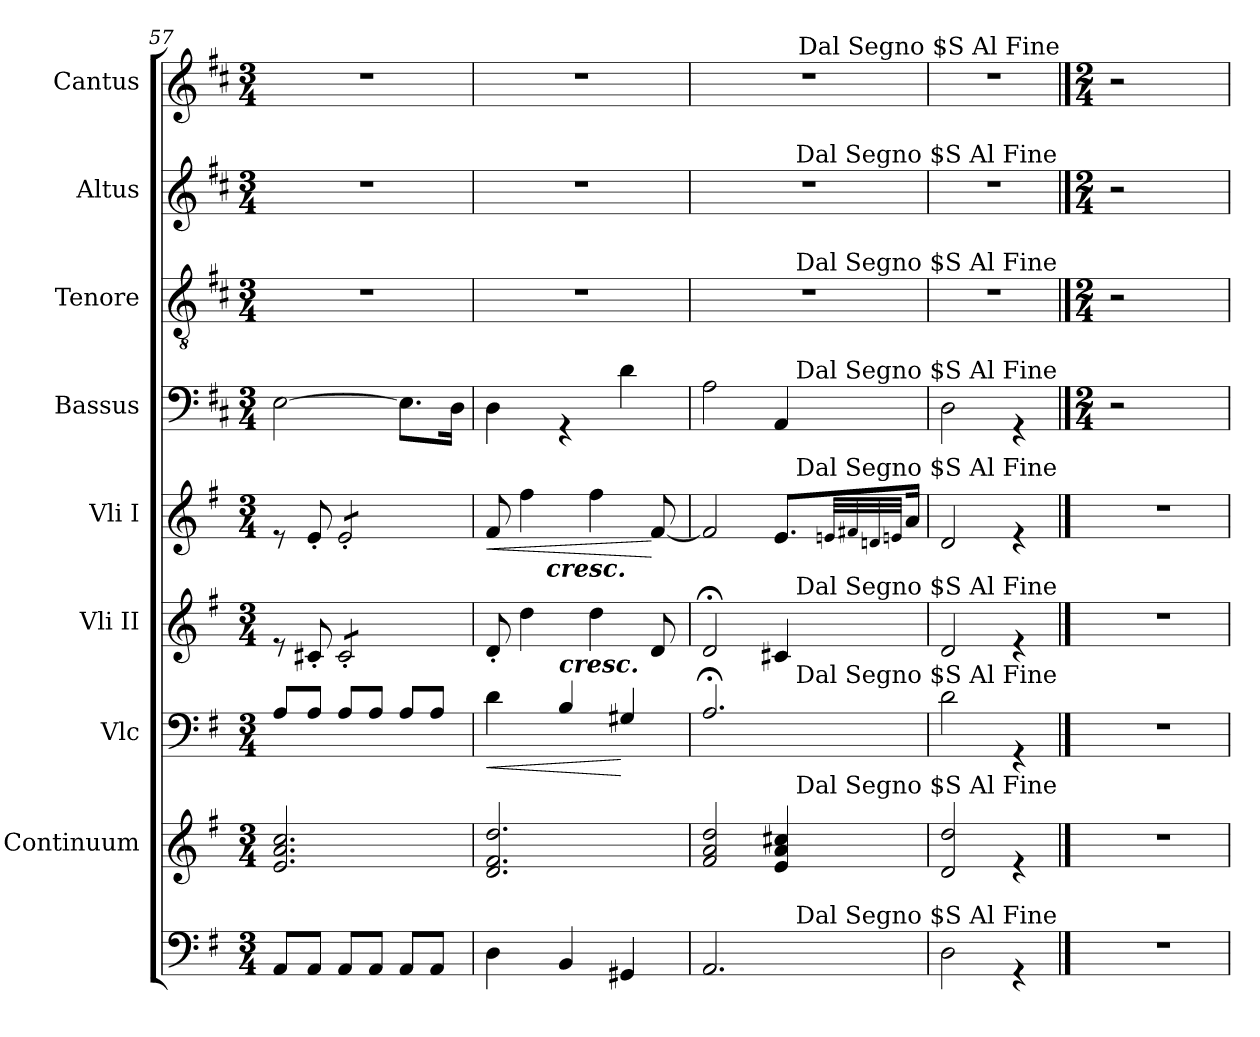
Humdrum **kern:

**kern	**kern	**kern	**dynam	**kern	**kern	**dynam	**kern	**kern	**kern	**kern
*part9	*part8	*part7	*part7	*part6	*part5	*part5	*part4	*part3	*part2	*part1
*staff9	*staff8	*staff7	*staff7	*staff6	*staff5	*staff5	*staff4	*staff3	*staff2	*staff1
*	*I"Continuum	*I"Vlc	*	*I"Vli II	*I"Vli I	*	*I"Bassus	*I"Tenore	*I"Altus	*I"Cantus
*clefF4	*clefG2	*clefF4	*	*clefG2	*clefG2	*	*clefF4	*clefGv2	*clefG2	*clefG2
*	*	*ITrd7c12	*	*	*	*	*	*	*	*
*k[f#]	*k[f#]	*k[f#]	*	*k[f#]	*k[f#]	*	*k[f#c#]	*k[f#c#]	*k[f#c#]	*k[f#c#]
*G:	*G:	*G:	*	*G:	*G:	*	*D:	*D:	*D:	*D:
*M3/4	*M3/4	*M3/4	*	*M3/4	*M3/4	*	*M3/4	*M3/4	*M3/4	*M3/4
=57	=57	=57	=57	=57	=57	=57	=57	=57	=57	=57
8AA/L	2.e/ 2.a/ 2.cc/	8AA/L	.	8re	8re	.	[>2E\	2.r	2.r	2.r
8AA/J	.	8AA/J	.	8c#X'</	8e'</	.	.	.	.	.
*	*	*	*	*tremolo	*	*	*	*	*	*
*	*	*	*	*	*tremolo	*	*	*	*	*
8AA/L	.	8AA/L	.	8c#'</L	8e'</L	.	.	.	.	.
8AA/J	.	8AA/J	.	8c#'</	8e'</	.	.	.	.	.
8AA/L	.	8AA/L	.	8c#'</	8e'</	.	8.E\L]	.	.	.
8AA/J	.	8AA/J	.	8c#'</J	8e'</J	.	.	.	.	.
*	*	*	*	*	*Xtremolo	*	*	*	*	*
*	*	*	*	*Xtremolo	*	*	*	*	*	*
.	.	.	.	.	.	.	16D\Jk	.	.	.
=58	=58	=58	=58	=58	=58	=58	=58	=58	=58	=58
!	!	!	!LO:HP:b	!	!	!LO:HP:b	!	!	!	!
*	*	*	*	*	*^	*	*	*	*	*
4D\	2.d/ 2.f#/ 2.dd/	4D\	<	8d'</	8f#/	8..ryy	<	4D\	2.r	2.r	2.r
.	.	.	.	4dd\	4ff#\	.	.	.	.	.	.
!	!	!	!	!	!	!LO:TX:b:Bi:t=cresc.	!	!	!	!	!
.	.	.	.	.	.	2ryy	.	.	.	.	.
!	!	!LO:TX:a:Bi:t=cresc.	!	!	!	!	!	!	!	!	!
4BB/	.	4BB/	.	.	.	.	.	4rGG	.	.	.
.	.	.	.	4dd\	4ff#\	.	.	.	.	.	.
4GG#X/	.	4GG#X/	[	.	.	.	.	4d\	.	.	.
.	.	.	.	8d/	[<8f#/	.	[	.	.	.	.
.	.	.	.	.	.	32ryy	.	.	.	.	.
*	*	*	*	*	*v	*v	*	*	*	*	*
=59	=59	=59	=59	=59	=59	=59	=59	=59	=59	=59
*	*	*	*	*	*	*	*	*	*	*MM34
*	*	*	*	*	*^	*	*	*	*	*
*	*	*	*	*	*v	*v	*	*	*	*	*
2.AA/	2f#/ 2a/ 2dd/	2.AA;/	.	2d;/	2f#/]	.	2A\	2.r	2.r	2.r
.	4e/ 4a/ 4cc#X/	.	.	4c#X/	8.e/L	.	4AA/	.	.	.
.	.	.	.	.	32qen/LLL	.	.	.	.	.
.	.	.	.	.	32qf#X/	.	.	.	.	.
.	.	.	.	.	32qdn/	.	.	.	.	.
.	.	.	.	.	32qen/JJJ	.	.	.	.	.
.	.	.	.	.	16a/Jk	.	.	.	.	.
=60	=60	=60	=60	=60	=60	=60	=60	=60	=60	=60
*	*	*	*	*	*	*	*	*	*	*MM94
2D\	2d/ 2dd/	2D\	.	2d/	2d/	.	2D\	2.r	2.r	2.r
4rGG	4re	4rGG	.	4re	4re	.	4rGG	.	.	.
!	!	!	!	!	!	!	!	!	!	!LO:TX:a:rj:t=Dal Segno $S Al Fine
!	!	!	!	!	!	!	!	!	!LO:TX:a:rj:t=Dal Segno $S Al Fine	!
!	!	!	!	!	!	!	!	!LO:TX:a:rj:t=Dal Segno $S Al Fine	!	!
!	!	!	!	!	!	!	!LO:TX:a:rj:t=Dal Segno $S Al Fine	!	!	!
!	!	!	!	!	!LO:TX:a:rj:t=Dal Segno $S Al Fine	!	!	!	!	!
!	!	!	!	!LO:TX:a:rj:t=Dal Segno $S Al Fine	!	!	!	!	!	!
!	!	!LO:TX:a:rj:t=Dal Segno $S Al Fine	!	!	!	!	!	!	!	!
!	!LO:TX:a:rj:t=Dal Segno $S Al Fine	!	!	!	!	!	!	!	!	!
!LO:TX:a:rj:t=Dal Segno $S Al Fine	!	!	!	!	!	!	!	!	!	!
!!LO:LB:g=z
==61	==61	==61	==61	==61	==61	==61	==61	==61	==61	==61
*	*	*	*	*	*	*	*M2/4	*M2/4	*M2/4	*M2/4
2.r	2.r	2.r	.	2.r	2.r	.	2r	2r	2r	2r
.	.	.	.	.	.	.	4ryy	4ryy	4ryy	4ryy
=	=	=	=	=	=	=	=	=	=	=
*-	*-	*-	*-	*-	*-	*-	*-	*-	*-	*-
